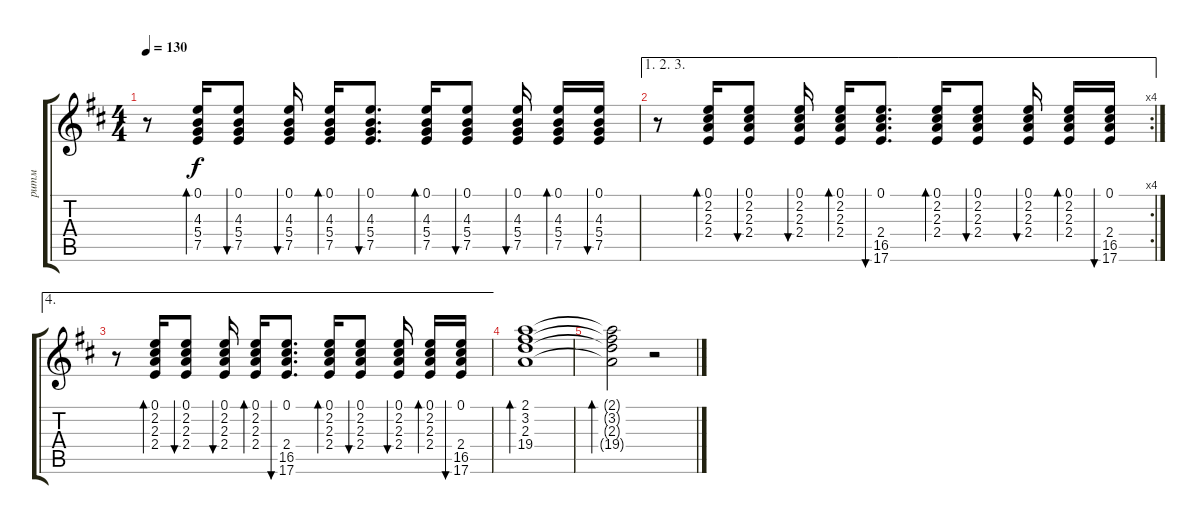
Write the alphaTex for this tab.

\track ("ритм" "ритм") {instrument acousticguitarsteel}
\staff {score tabs}
\tuning (E4 B3 G3 D3 A2 E2) {hide}
\ts (4 4)
\tempo 130
\clef g2
\ks d
r.8{dy f} (0.1 4.3 5.4 7.5).16{bd 60} (0.1 4.3 5.4 7.5).8{bu 60} (0.1 4.3 5.4 7.5).16{bu 60 beam split} (0.1 4.3 5.4 7.5).16{bd 60} (0.1 4.3 5.4 7.5).8{d bu 60} (0.1 4.3 5.4 7.5).16{bd 60} (0.1 4.3 5.4 7.5).8{bu 60} (0.1 4.3 5.4 7.5).16{bu 60 beam split} (0.1 4.3 5.4 7.5).16{bd 60} (0.1 4.3 5.4 7.5).16{bu 60} |
\ae (1 2 3)
\rc 4
r.8 (0.1 2.2 2.3 2.4).16{bd 60} (0.1 2.2 2.3 2.4).8{bu 60} (0.1 2.2 2.3 2.4).16{bu 60 beam split} (0.1 2.2 2.3 2.4).16{bd 60} (0.1 2.4 16.5 17.6).8{d bu 60} (0.1 2.2 2.3 2.4).16{bd 60} (0.1 2.2 2.3 2.4).8{bu 60} (0.1 2.2 2.3 2.4).16{bu 60 beam split} (0.1 2.2 2.3 2.4).16{bd 60} (0.1 2.4 16.5 17.6).16{bu 60} |
\ae 4
r.8 (0.1 2.2 2.3 2.4).16{bd 60} (0.1 2.2 2.3 2.4).8{bu 60} (0.1 2.2 2.3 2.4).16{bu 60 beam split} (0.1 2.2 2.3 2.4).16{bd 60} (0.1 2.4 16.5 17.6).8{d bu 60} (0.1 2.2 2.3 2.4).16{bd 60} (0.1 2.2 2.3 2.4).8{bu 60} (0.1 2.2 2.3 2.4).16{bu 60 beam split} (0.1 2.2 2.3 2.4).16{bd 60} (0.1 2.4 16.5 17.6).16{bu 60} |
(2.1 3.2 2.3 19.4).1{bd 60} |
(2.1{t} 3.2{t} 2.3{t} 19.4{t}).2{bd 60} r.2
